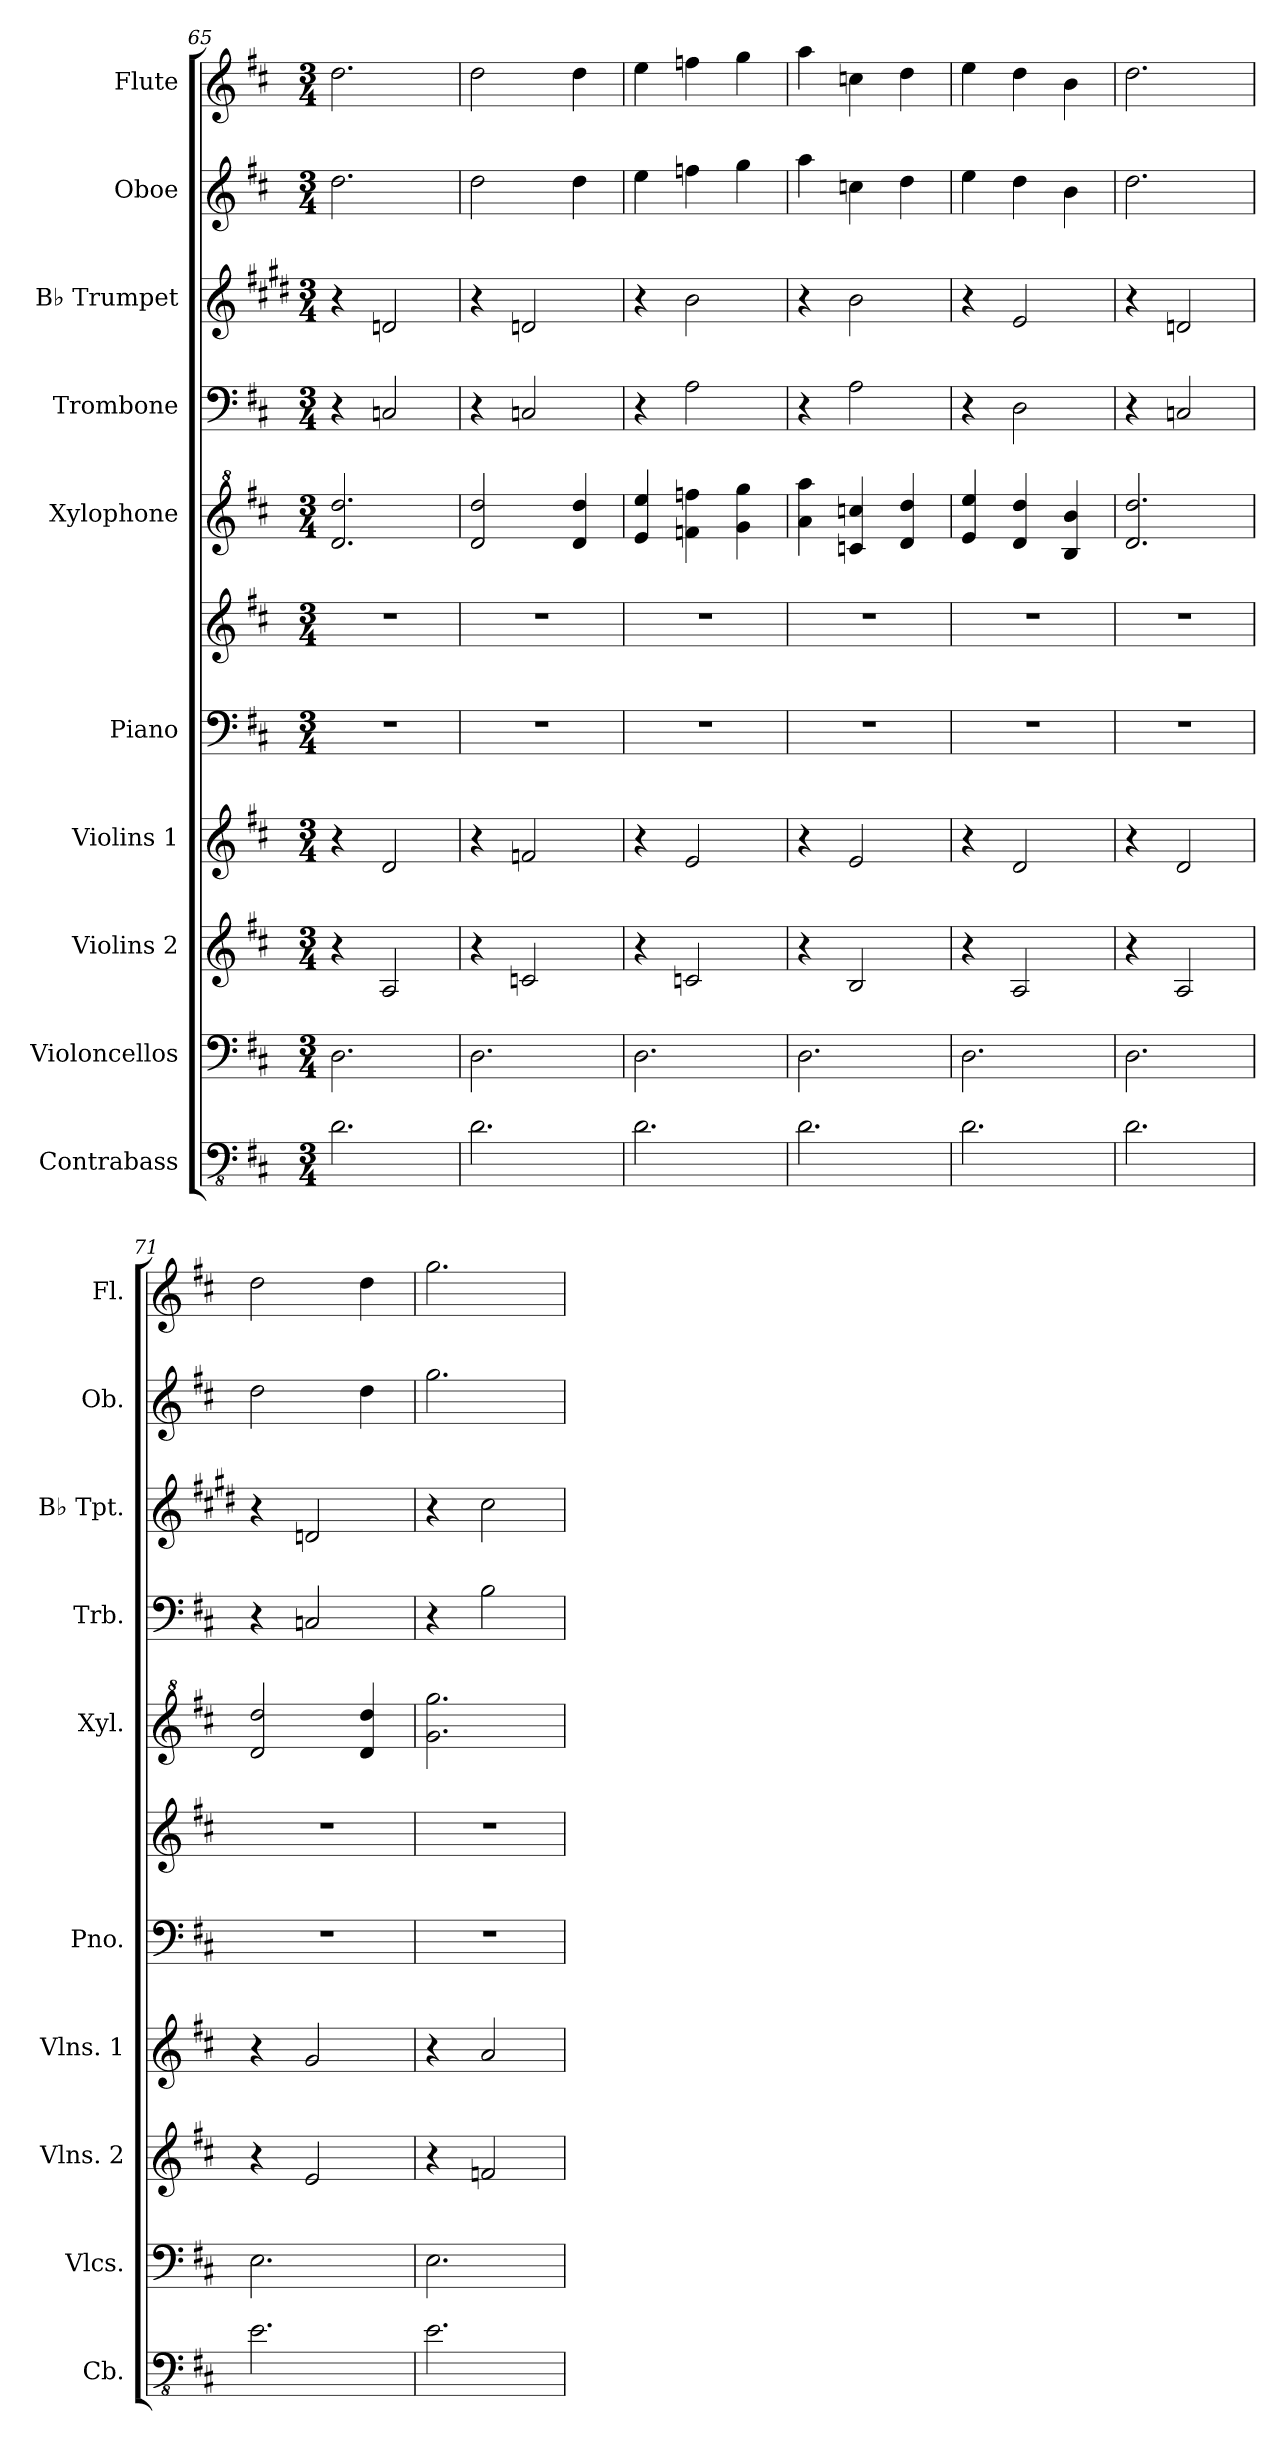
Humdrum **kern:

**kern	**kern	**kern	**kern	**kern	**kern	**kern	**kern	**kern	**kern	**kern
*part10	*part9	*part8	*part7	*part6	*part6	*part5	*part4	*part3	*part2	*part1
*staff11	*staff10	*staff9	*staff8	*staff7	*staff6	*staff5	*staff4	*staff3	*staff2	*staff1
*I"Contrabass	*I"Violoncellos	*I"Violins 2	*I"Violins 1	*I"Piano	*	*I"Xylophone	*I"Trombone	*I"B♭ Trumpet	*I"Oboe	*I"Flute
*I'Cb.	*I'Vlcs.	*I'Vlns. 2	*I'Vlns. 1	*I'Pno.	*	*I'Xyl.	*I'Trb.	*I'B♭ Tpt.	*I'Ob.	*I'Fl.
*clefFv4	*clefF4	*clefG2	*clefG2	*clefF4	*clefG2	*clefG^2	*clefF4	*clefG2	*clefG2	*clefG2
*ITrd7c12	*	*	*	*	*	*	*	*ITrd1c2	*	*
*k[f#c#]	*k[f#c#]	*k[f#c#]	*k[f#c#]	*k[f#c#]	*k[f#c#]	*k[f#c#]	*k[f#c#]	*k[f#c#]	*k[f#c#]	*k[f#c#]
*D:	*D:	*D:	*D:	*D:	*D:	*D:	*D:	*D:	*D:	*D:
*M3/4	*M3/4	*M3/4	*M3/4	*M3/4	*M3/4	*M3/4	*M3/4	*M3/4	*M3/4	*M3/4
=65	=65	=65	=65	=65	=65	=65	=65	=65	=65	=65
2.DD\	2.D\	4r	4r	2.r	2.r	2.dd/ 2.ddd/	4r	4r	2.dd\	2.dd\
.	.	2A/	2d/	.	.	.	2Cn/	2cn/	.	.
=66	=66	=66	=66	=66	=66	=66	=66	=66	=66	=66
2.DD\	2.D\	4r	4r	2.r	2.r	2dd/ 2ddd/	4r	4r	2dd\	2dd\
.	.	2cn/	2fn/	.	.	.	2Cn/	2cn/	.	.
.	.	.	.	.	.	4dd/ 4ddd/	.	.	4dd\	4dd\
=67	=67	=67	=67	=67	=67	=67	=67	=67	=67	=67
2.DD\	2.D\	4r	4r	2.r	2.r	4ee/ 4eee/	4r	4r	4ee\	4ee\
.	.	2cn/	2e/	.	.	4ffn\ 4fffn\	2A\	2a\	4ffn\	4ffn\
.	.	.	.	.	.	4gg\ 4ggg\	.	.	4gg\	4gg\
!!LO:PB:g=z
=68	=68	=68	=68	=68	=68	=68	=68	=68	=68	=68
2.DD\	2.D\	4r	4r	2.r	2.r	4aa\ 4aaa\	4r	4r	4aa\	4aa\
.	.	2B/	2e/	.	.	4ccn/ 4cccn/	2A\	2a\	4ccn\	4ccn\
.	.	.	.	.	.	4dd/ 4ddd/	.	.	4dd\	4dd\
=69	=69	=69	=69	=69	=69	=69	=69	=69	=69	=69
2.DD\	2.D\	4r	4r	2.r	2.r	4ee/ 4eee/	4r	4r	4ee\	4ee\
.	.	2A/	2d/	.	.	4dd/ 4ddd/	2D\	2d/	4dd\	4dd\
.	.	.	.	.	.	4b/ 4bb/	.	.	4b\	4b\
=70	=70	=70	=70	=70	=70	=70	=70	=70	=70	=70
2.DD\	2.D\	4r	4r	2.r	2.r	2.dd/ 2.ddd/	4r	4r	2.dd\	2.dd\
.	.	2A/	2d/	.	.	.	2Cn/	2cn/	.	.
=71	=71	=71	=71	=71	=71	=71	=71	=71	=71	=71
2.EE\	2.E\	4r	4r	2.r	2.r	2dd/ 2ddd/	4r	4r	2dd\	2dd\
.	.	2e/	2g/	.	.	.	2Cn/	2cn/	.	.
.	.	.	.	.	.	4dd/ 4ddd/	.	.	4dd\	4dd\
=72	=72	=72	=72	=72	=72	=72	=72	=72	=72	=72
2.EE\	2.E\	4r	4r	2.r	2.r	2.gg\ 2.ggg\	4r	4r	2.gg\	2.gg\
.	.	2fn/	2a/	.	.	.	2B\	2b\	.	.
=	=	=	=	=	=	=	=	=	=	=
*-	*-	*-	*-	*-	*-	*-	*-	*-	*-	*-
